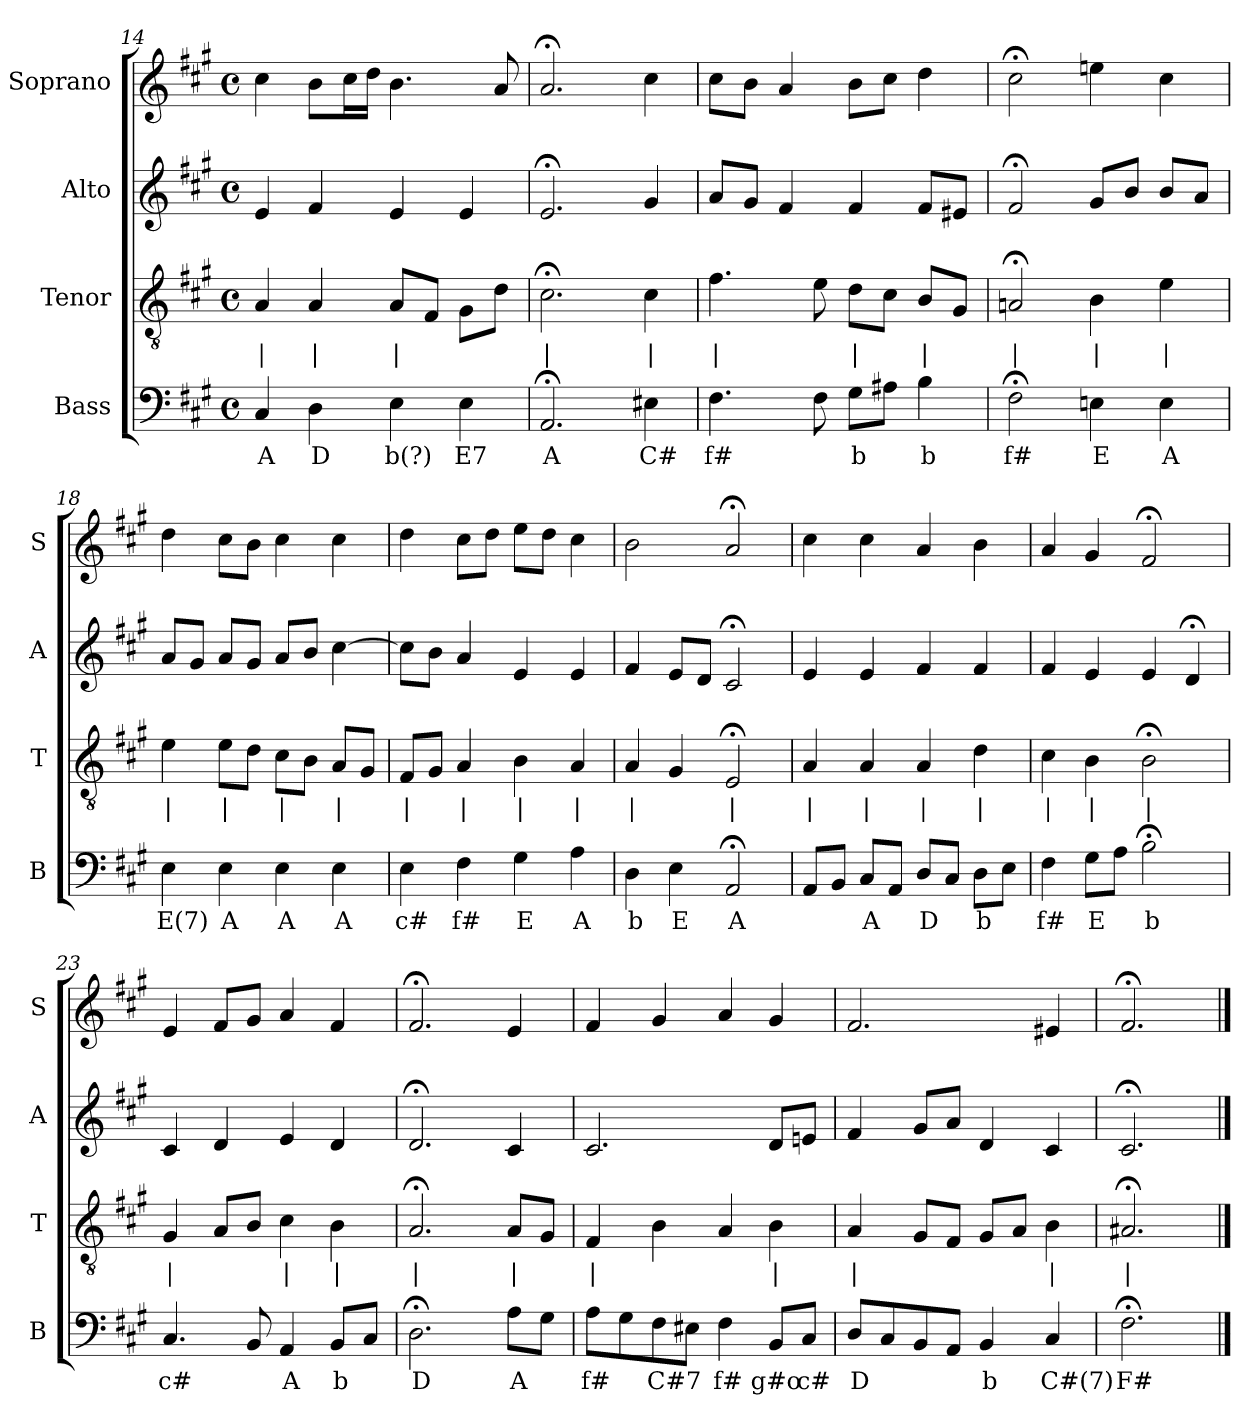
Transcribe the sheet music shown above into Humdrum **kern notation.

**kern	**text	**kern	**text	**kern	**kern
*part4	*part4	*part3	*part3	*part2	*part1
*staff4	*staff4	*staff3	*staff3	*staff2	*staff1
*I"Bass	*	*I"Tenor	*	*I"Alto	*I"Soprano
*I'B	*	*I'T	*	*I'A	*I'S
*clefF4	*	*clefGv2	*	*clefG2	*clefG2
*k[f#c#g#]	*	*k[f#c#g#]	*	*k[f#c#g#]	*k[f#c#g#]
*f#:	*	*f#:	*	*f#:	*f#:
*M4/4	*	*M4/4	*	*M4/4	*M4/4
*met(c)	*	*met(c)	*	*met(c)	*met(c)
=14	=14	=14	=14	=14	=14
4C#	A	4A	|	4e	4cc#
4D	D	4A	|	4f#	8bL
.	.	.	.	.	16cc#L
.	.	.	.	.	16ddJJ
4E	b(?)	8AL	|	4e	4.b
.	.	8F#J	.	.	.
4E	E7	8G#L	.	4e	.
.	.	8dJ	.	.	8a
=15	=15	=15	=15	=15	=15
2.AA;<	A	2.c#;<	|	2.e;<	2.a;<
4E#X	C#	4c#	|	4g#	4cc#
=16	=16	=16	=16	=16	=16
4.F#	f#	4.f#	|	8aL	8cc#L
.	.	.	.	8g#J	8bJ
.	.	.	.	4f#	4a
8F#	.	8e	.	.	.
8G#L	b	8dL	|	4f#	8bL
8A#XJ	.	8c#J	.	.	8cc#J
4B	b	8BL	|	8f#L	4dd
.	.	8G#J	.	8e#XJ	.
=17	=17	=17	=17	=17	=17
2F#;<	f#	2An;<	|	2f#;<	2cc#;<
4En	E	4B	|	8g#L	4een
.	.	.	.	8bJ	.
4E	A	4e	|	8bL	4cc#
.	.	.	.	8aJ	.
=18	=18	=18	=18	=18	=18
4E	E(7)	4e	|	8aL	4dd
.	.	.	.	8g#J	.
4E	A	8eL	|	8aL	8cc#L
.	.	8dJ	.	8g#J	8bJ
4E	A	8c#L	|	8aL	4cc#
.	.	8BJ	.	8bJ	.
4E	A	8AL	|	[4cc#	4cc#
.	.	8G#J	.	.	.
=19	=19	=19	=19	=19	=19
4E	c#	8F#L	|	8cc#L]	4dd
.	.	8G#J	.	8bJ	.
4F#	f#	4A	|	4a	8cc#L
.	.	.	.	.	8ddJ
4G#	E	4B	|	4e	8eeL
.	.	.	.	.	8ddJ
4A	A	4A	|	4e	4cc#
=20	=20	=20	=20	=20	=20
4D	b	4A	|	4f#	2b
4E	E	4G#	.	8eL	.
.	.	.	.	8dJ	.
2AA;<	A	2E;<	|	2c#;<	2a;<
=21	=21	=21	=21	=21	=21
8AAL	.	4A	|	4e	4cc#
8BBJ	.	.	.	.	.
8C#L	A	4A	|	4e	4cc#
8AAJ	.	.	.	.	.
8DL	D	4A	|	4f#	4a
8C#J	.	.	.	.	.
8DL	b	4d	|	4f#	4b
8EJ	.	.	.	.	.
=22	=22	=22	=22	=22	=22
4F#	f#	4c#	|	4f#	4a
8G#L	E	4B	|	4e	4g#
8AJ	.	.	.	.	.
2B;<	b	2B;<	|	4e	2f#;<
.	.	.	.	4d;<	.
=23	=23	=23	=23	=23	=23
4.C#	c#	4G#	|	4c#	4e
.	.	8AL	.	4d	8f#L
8BB	.	8BJ	.	.	8g#J
4AA	A	4c#	|	4e	4a
8BBL	b	4B	|	4d	4f#
8C#J	.	.	.	.	.
=24	=24	=24	=24	=24	=24
2.D;<	D	2.A;<	|	2.d;<	2.f#;<
8AL	A	8AL	|	4c#	4e
8G#J	.	8G#J	.	.	.
=25	=25	=25	=25	=25	=25
8AL	f#	4F#	|	2.c#	4f#
8G#	.	.	.	.	.
8F#	C#7	4B	.	.	4g#
8E#XJ	.	.	.	.	.
4F#	f#	4A	.	.	4a
8BBL	g#o	4B	|	8dL	4g#
8C#J	c#	.	.	8enJ	.
=26	=26	=26	=26	=26	=26
8DL	D	4A	|	4f#	2.f#
8C#	.	.	.	.	.
8BB	.	8G#L	.	8g#L	.
8AAJ	.	8F#J	.	8aJ	.
4BB	b	8G#L	.	4d	.
.	.	8AJ	.	.	.
4C#	C#(7)	4B	|	4c#	4e#X
=27	=27	=27	=27	=27	=27
2.F#;<	F#	2.A#X;<	|	2.c#;<	2.f#;<
==	==	==	==	==	==
*-	*-	*-	*-	*-	*-
